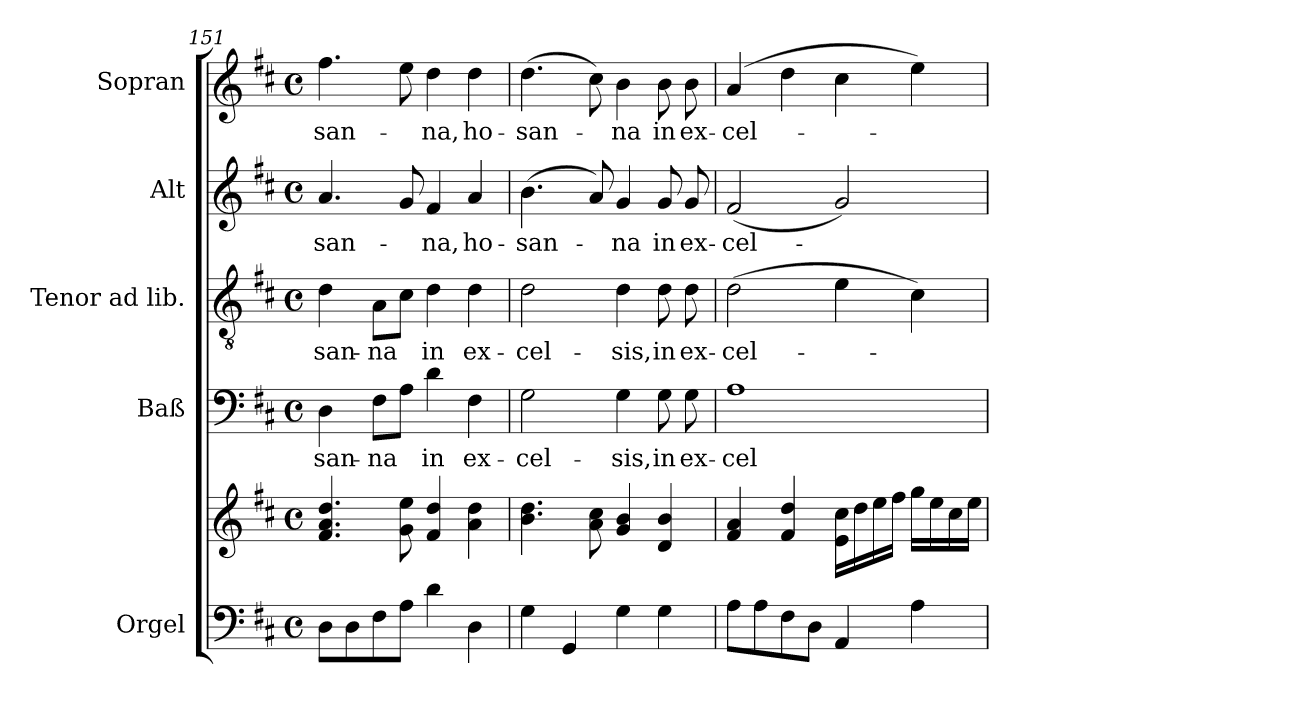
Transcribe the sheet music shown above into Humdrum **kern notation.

**kern	**kern	**kern	**text	**kern	**text	**kern	**text	**kern	**text
*part5	*part5	*part4	*part4	*part3	*part3	*part2	*part2	*part1	*part1
*staff6	*staff5	*staff4	*staff4	*staff3	*staff3	*staff2	*staff2	*staff1	*staff1
*I"Orgel	*	*I"Baß	*	*I"Tenor ad lib.	*	*I"Alt	*	*I"Sopran	*
*clefF4	*clefG2	*clefF4	*	*clefGv2	*	*clefG2	*	*clefG2	*
*k[f#c#]	*k[f#c#]	*k[f#c#]	*	*k[f#c#]	*	*k[f#c#]	*	*k[f#c#]	*
*D:	*D:	*D:	*	*D:	*	*D:	*	*D:	*
*M4/4	*M4/4	*M4/4	*	*M4/4	*	*M4/4	*	*M4/4	*
*met(c)	*met(c)	*met(c)	*	*met(c)	*	*met(c)	*	*met(c)	*
=151	=151	=151	=151	=151	=151	=151	=151	=151	=151
!	!	!	!LO:LY:b	!	!LO:LY:b	!	!LO:LY:b	!	!LO:LY:b
8D\L	4.f#/ 4.a/ 4.dd/	4D\	-san-	4d\	-san-	4.a/	-san-	4.ff#\	-san-
8D\	.	.	.	.	.	.	.	.	.
!	!	!	!LO:LY:b	!	!LO:LY:b	!	!	!	!
8F#\	.	8F#\L	-na	8A\L	-na	.	.	.	.
8A\J	8g\ 8ee\	8A\J	.	8c#\J	.	8g/	.	8ee\	.
!	!	!	!LO:LY:b	!	!LO:LY:b	!	!LO:LY:b	!	!LO:LY:b
4d\	4f#/ 4dd/	4d\	in	4d\	in	4f#/	-na,	4dd\	-na,
!	!	!	!LO:LY:b	!	!LO:LY:b	!	!LO:LY:b	!	!LO:LY:b
4D\	4a\ 4dd\	4F#\	ex-	4d\	ex-	4a/	ho-	4dd\	ho-
=152	=152	=152	=152	=152	=152	=152	=152	=152	=152
!	!	!	!LO:LY:b	!	!LO:LY:b	!	!LO:LY:b	!	!LO:LY:b
4G\	4.b\ 4.dd\	2G\	-cel-	2d\	-cel-	(>4.b\	-san-	(>4.dd\	-san-
4GG/	.	.	.	.	.	.	.	.	.
.	8a\ 8cc#\	.	.	.	.	8a/)	.	8cc#\)	.
!	!	!	!LO:LY:b	!	!LO:LY:b	!	!LO:LY:b	!	!LO:LY:b
4G\	4g/ 4b/	4G\	-sis,	4d\	-sis,	4g/	-na	4b\	-na
!	!	!	!LO:LY:b	!	!LO:LY:b	!	!LO:LY:b	!	!LO:LY:b
4G\	4d/ 4b/	8G\	in	8d\	in	8g/	in	8b\	in
!	!	!	!LO:LY:b	!	!LO:LY:b	!	!LO:LY:b	!	!LO:LY:b
.	.	8G\	ex-	8d\	ex-	8g/	ex-	8b\	ex-
!!LO:PB:g=z
=153	=153	=153	=153	=153	=153	=153	=153	=153	=153
!	!	!	!LO:LY:b	!	!LO:LY:b	!	!LO:LY:b	!	!LO:LY:b
8A\L	4f#/ 4a/	1A	-cel-	(>2d\	-cel-	(<2f#/	-cel-	(4a/	-cel-
8A\	.	.	.	.	.	.	.	.	.
8F#\	4f#/ 4dd/	.	.	.	.	.	.	4dd\	.
8D\J	.	.	.	.	.	.	.	.	.
4AA/	16e\ 16cc#\LL	.	.	4e\	.	2g/)	.	4cc#\	.
.	16dd\	.	.	.	.	.	.	.	.
.	16ee\	.	.	.	.	.	.	.	.
.	16ff#\JJ	.	.	.	.	.	.	.	.
4A\	16gg\LL	.	.	4c#\)	.	.	.	4ee\)	.
.	16ee\	.	.	.	.	.	.	.	.
.	16cc#\	.	.	.	.	.	.	.	.
.	16ee\JJ	.	.	.	.	.	.	.	.
=	=	=	=	=	=	=	=	=	=
*-	*-	*-	*-	*-	*-	*-	*-	*-	*-
